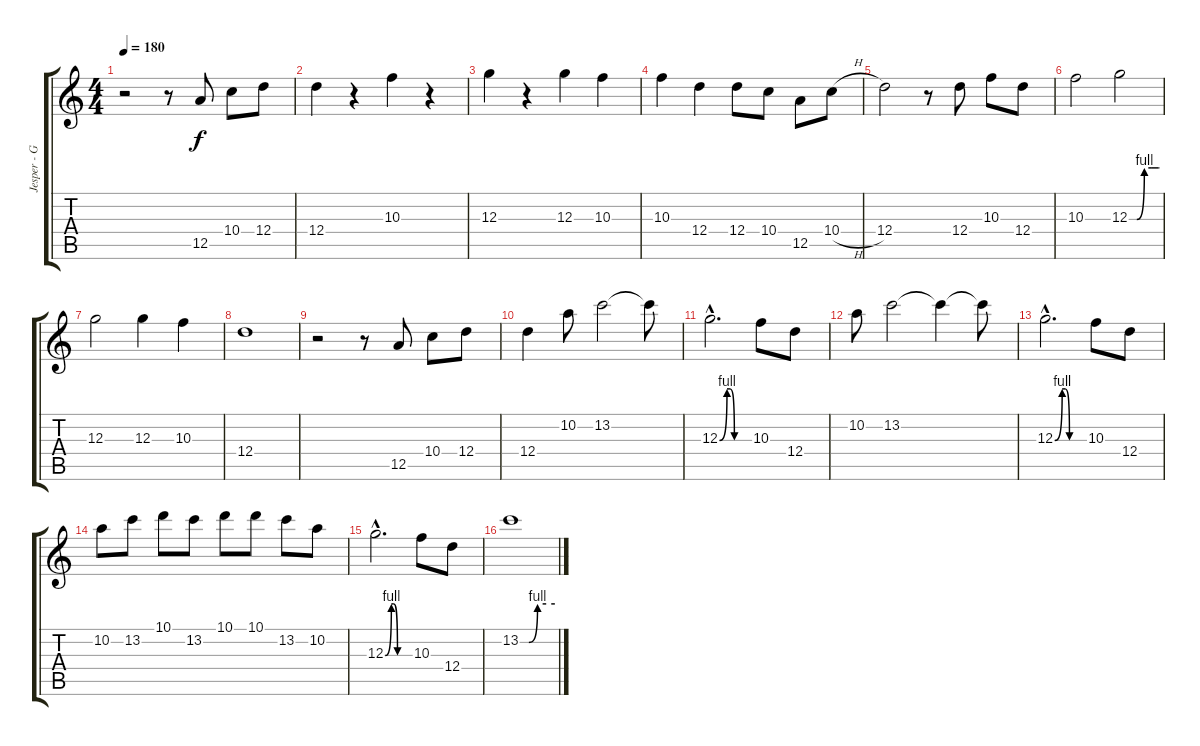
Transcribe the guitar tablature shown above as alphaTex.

\track ("Jesper - Guitar" "Jesper - G") {instrument overdrivenguitar}
\staff {score tabs}
\tuning (E4 B3 G3 D3 A2 E2) {hide}
\ts (4 4)
\tempo 180
\clef g2
\ks c
r.2{dy f} r.8 12.5.8 10.4.8 12.4.8 |
12.4.4 r.4 10.3.4 r.4 |
12.3.4 r.4 12.3.4 10.3.4 |
10.3.4 12.4.4 12.4.8 10.4.8 12.5.8 10.4{h}.8 |
12.4.2 r.8 12.4.8 10.3.8 12.4.8 |
10.3.2 12.3{be (custom 0 0 15 0 30 4 45 4 58 4 60 4)}.2 |
12.3.2 12.3.4 10.3.4 |
12.4.1 |
r.2 r.8 12.5.8 10.4.8 12.4.8 |
12.4.4 10.2.8 13.2.2 13.2{t}.8 |
12.3{be (custom 0 0 15 4 21 4 30 0 45 0 60 0) hac}.2{d} 10.3.8 12.4.8 |
10.2.8 13.2.2 13.2{t}.4 13.2{t}.8 |
12.3{be (custom 0 0 15 4 21 4 30 0 45 0 60 0) hac}.2{d} 10.3.8 12.4.8 |
10.2.8 13.2.8 10.1.8 13.2.8 10.1.8 10.1.8 13.2.8 10.2.8 |
12.3{be (custom 0 0 15 4 21 4 30 0 45 0 60 0) hac}.2{d} 10.3.8 12.4.8 |
13.2{be (custom 0 0 15 0 30 4 45 4 60 4)}.1
